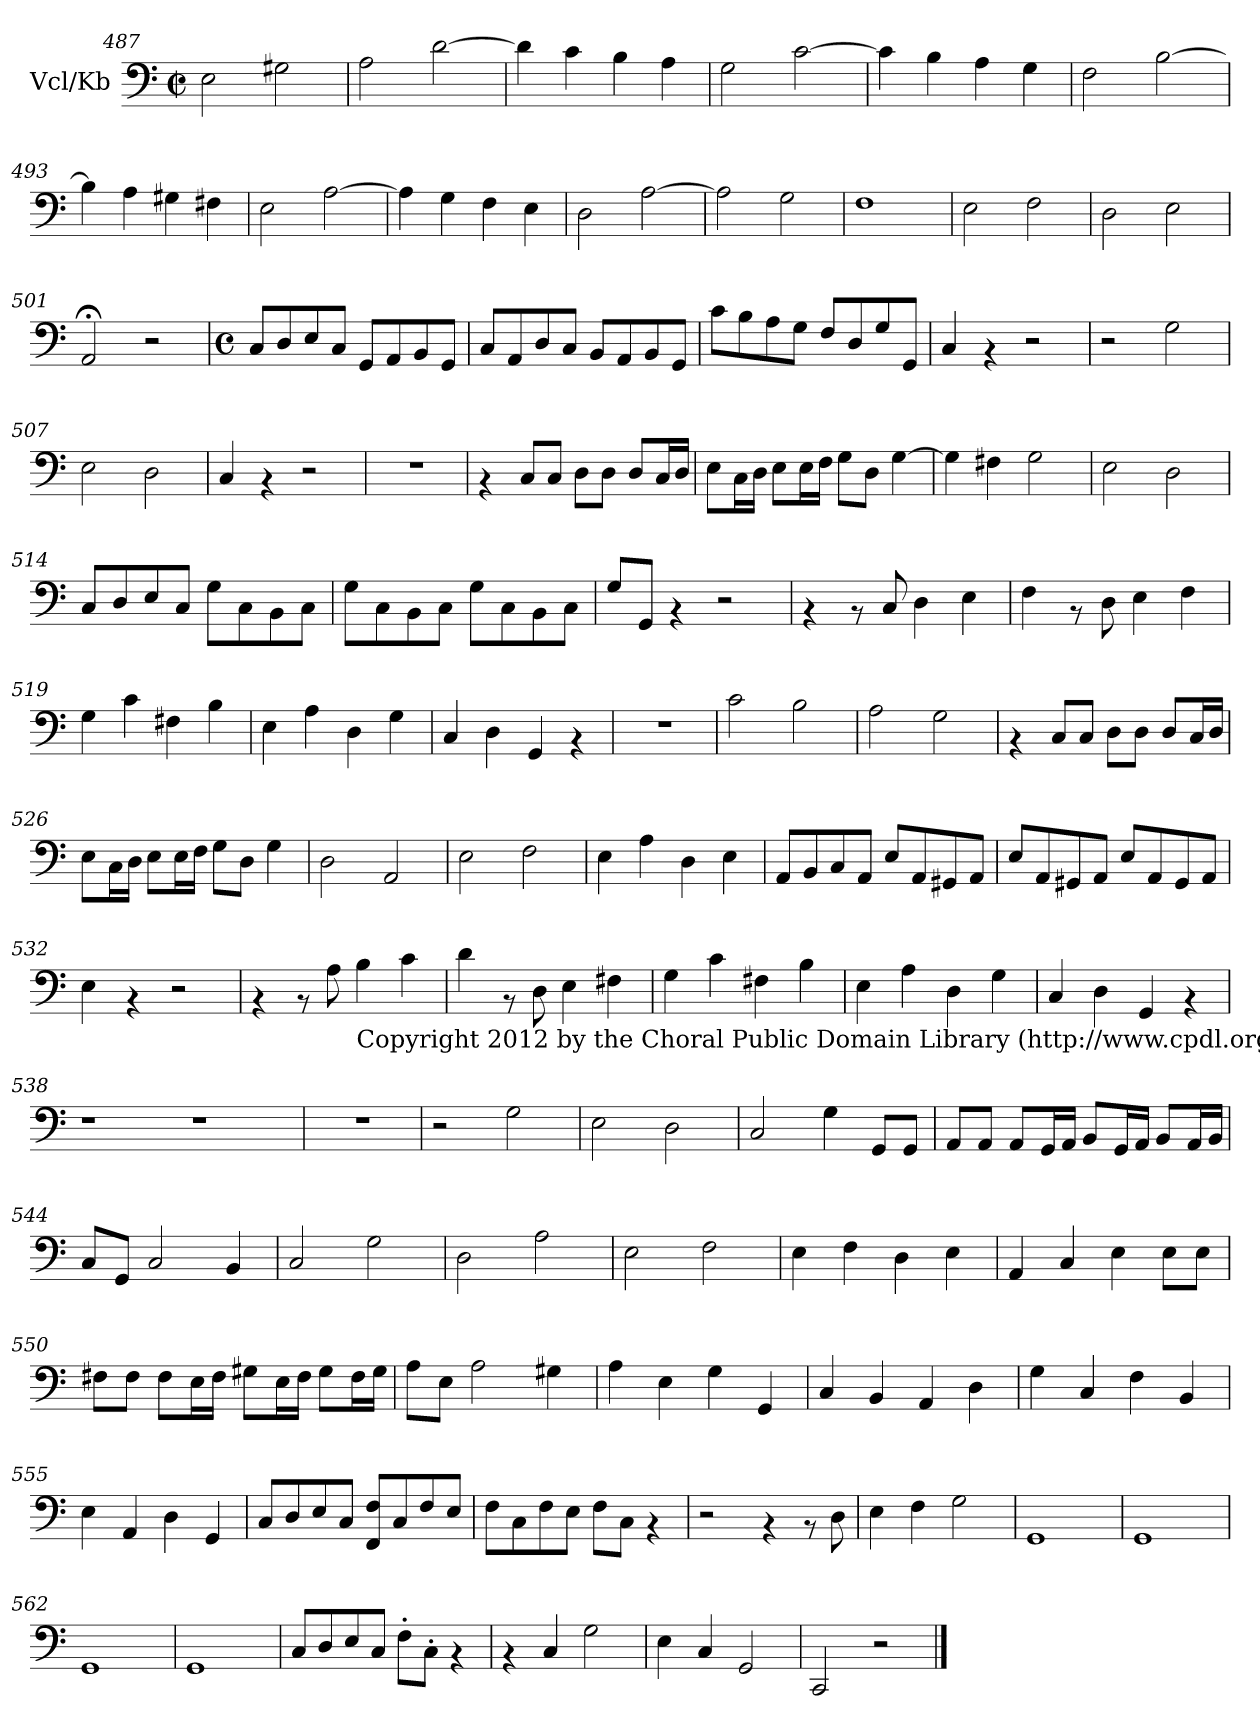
**kern
*part1
*staff1
*I"Vcl/Kb
*I'Vcl/Kb
*clefF4
*k[]
*C:
*M2/2
*met(c|)
=487
2E\
2G#X\
=488
2A\
[>2d\
=489
4d\]
4c\
4B\
4A\
=490
2G\
[>2c\
=491
4c\]
4B\
4A\
4G\
!!LO:LB:g=z
=492
2F\
[>2B\
=493
4B\]
4A\
4G#X\
4F#X\
=494
2E\
[>2A\
=495
4A\]
4G\
4F\
4E\
=496
2D\
[>2A\
=497
2A\]
2G\
=498
1F
=499
2E\
2F\
=500
2D\
2E\
=501
2AA;/
2r
!!LO:LB:g=z
=502
*M4/4
*met(c)
8C/L
8D/
8E/
8C/J
8GG/L
8AA/
8BB/
8GG/J
=503
8C/L
8AA/
8D/
8C/J
8BB/L
8AA/
8BB/
8GG/J
=504
8c\L
8B\
8A\
8G\J
8F/L
8D/
8G/
8GG/J
=505
4C/
4rAA
2r
=506
2r
2G\
=507
2E\
2D\
=508
4C/
4rAA
2r
!!LO:LB:g=z
=509
1r
=510
4rAA
8C/L
8C/J
8D\L
8D\J
8D/L
16C/L
16D/JJ
=511
8E\L
16C\L
16D\JJ
8E\L
16E\L
16F\JJ
8G\L
8D\J
[>4G\
=512
4G\]
4F#X\
2G\
=513
2E\
2D\
=514
8C/L
8D/
8E/
8C/J
8G\L
8C\
8BB\
8C\J
=515
8G\L
8C\
8BB\
8C\J
8G\L
8C\
8BB\
8C\J
!!LO:LB:g=z
=516
8G/L
8GG/J
4rAA
2r
=517
4rAA
8rAA
8C/
4D\
4E\
=518
4F\
8rAA
8D\
4E\
4F\
=519
4G\
4c\
4F#X\
4B\
=520
4E\
4A\
4D\
4G\
=521
4C/
4D\
4GG/
4rAA
=522
1r
=523
2c\
2B\
=524
2A\
2G\
!!LO:LB:g=z
=525
4rAA
8C/L
8C/J
8D\L
8D\J
8D/L
16C/L
16D/JJ
=526
8E\L
16C\L
16D\JJ
8E\L
16E\L
16F\JJ
8G\L
8D\J
4G\
=527
2D\
2AA/
=528
2E\
2F\
=529
4E\
4A\
4D\
4E\
=530
8AA/L
8BB/
8C/
8AA/J
8E/L
8AA/
8GG#X/
8AA/J
=531
8E/L
8AA/
8GG#X/
8AA/J
8E/L
8AA/
8GG#/
8AA/J
!!LO:LB:g=z
=532
4E\
4rAA
2r
=533
4rAA
8rAA
8A\
!LO:TX:b:t=Copyright 2012 by the Choral Public Domain Library (http&colon;//www.cpdl.org)
4B\
4c\
=534
4d\
8rAA
8D\
4E\
4F#X\
=535
4G\
4c\
4F#X\
4B\
=536
4E\
4A\
4D\
4G\
=537
4C/
4D\
4GG/
4rAA
=538
1r
1r
=539
1r
=540
2r
2G\
=541
2E\
2D\
!!LO:PB:g=z
=542
2C/
4G\
8GG/L
8GG/J
=543
8AA/L
8AA/J
8AA/L
16GG/L
16AA/JJ
8BB/L
16GG/L
16AA/JJ
8BB/L
16AA/L
16BB/JJ
=544
8C/L
8GG/J
2C/
4BB/
=545
2C/
2G\
=546
2D\
2A\
=547
2E\
2F\
=548
4E\
4F\
4D\
4E\
=549
4AA/
4C/
4E\
8E\L
8E\J
!!LO:LB:g=z
=550
8F#X\L
8F#\J
8F#\L
16E\L
16F#\JJ
8G#X\L
16E\L
16F#\JJ
8G#\L
16F#\L
16G#\JJ
=551
8A\L
8E\J
2A\
4G#X\
=552
4A\
4E\
4G\
4GG/
=553
4C/
4BB/
4AA/
4D\
=554
4G\
4C/
4F\
4BB/
=555
4E\
4AA/
4D\
4GG/
=556
8C/L
8D/
8E/
8C/J
8FF/ 8F/L
8C/
8F/
8E/J
!!LO:LB:g=z
=557
8F\L
8C\
8F\
8E\J
8F\L
8C\J
4rAA
=558
2r
4rAA
8rAA
8D\
=559
4E\
4F\
2G\
=560
1GG
=561
1GG
=562
1GG
=563
1GG
=564
8C/L
8D/
8E/
8C/J
8F'>\L
8C'>\J
4rAA
=565
4rAA
4C/
2G\
=566
4E\
4C/
2GG/
=567
2CC/
2r
==
*-
